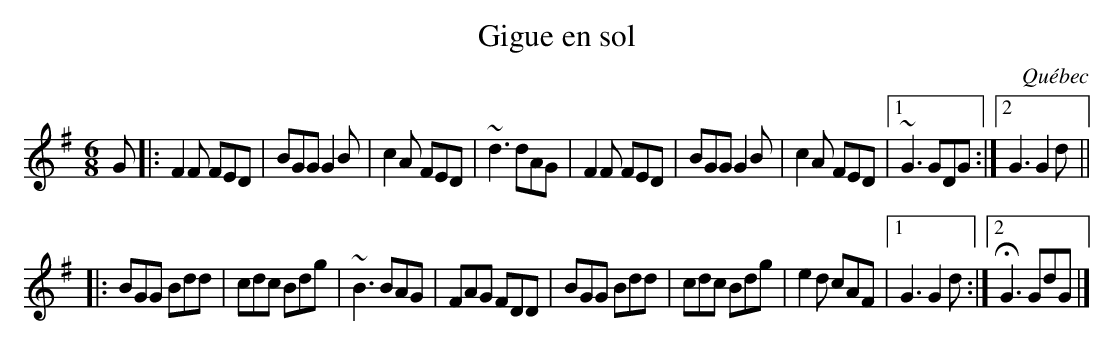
X:1
T: Gigue en sol
O: Qu\'ebec
M: 6/8
L: 1/8
K: G
G \
|: F2F FED | BGG G2B | c2A FED |  ~d3 dAG \
|  F2F FED | BGG G2B | c2A FED |1 ~G3 GDG :|2 G3  G2d ||
|: BGG Bdd | cdc Bdg | ~B3 BAG |  FAG FDD \
|  BGG Bdd | cdc Bdg | e2d cAF |1  G3 G2d :|2 HG3 GdG |]
